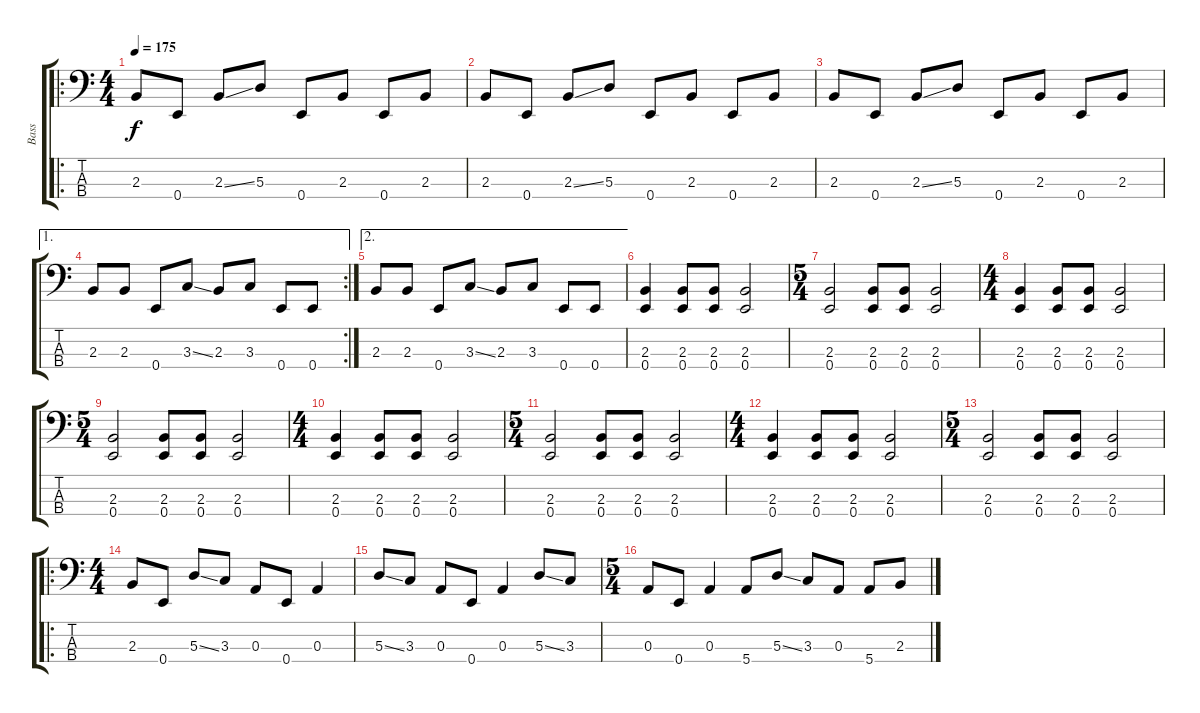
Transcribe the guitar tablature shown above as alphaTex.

\track ("Bass" "Bass") {instrument electricbasspick}
\staff {score tabs}
\tuning (G2 D2 A1 E1) {hide}
\ro
\ts (4 4)
\tempo 175
\clef f4
\ks c
2.3.8{dy f} 0.4.8 2.3{ss}.8 5.3.8 0.4.8 2.3.8 0.4.8 2.3.8 |
2.3.8 0.4.8 2.3{ss}.8 5.3.8 0.4.8 2.3.8 0.4.8 2.3.8 |
2.3.8 0.4.8 2.3{ss}.8 5.3.8 0.4.8 2.3.8 0.4.8 2.3.8 |
\ae 1
\rc 2
2.3.8 2.3.8 0.4.8 3.3{ss}.8 2.3.8 3.3.8 0.4.8 0.4.8 |
\ae 2
2.3.8 2.3.8 0.4.8 3.3{ss}.8 2.3.8 3.3.8 0.4.8 0.4.8 |
(2.3 0.4).4 (2.3 0.4).8 (2.3 0.4).8 (2.3 0.4).2 |
\ts (5 4)
(2.3 0.4).2 (2.3 0.4).8 (2.3 0.4).8 (2.3 0.4).2 |
\ts (4 4)
(2.3 0.4).4 (2.3 0.4).8 (2.3 0.4).8 (2.3 0.4).2 |
\ts (5 4)
(2.3 0.4).2 (2.3 0.4).8 (2.3 0.4).8 (2.3 0.4).2 |
\ts (4 4)
(2.3 0.4).4 (2.3 0.4).8 (2.3 0.4).8 (2.3 0.4).2 |
\ts (5 4)
(2.3 0.4).2 (2.3 0.4).8 (2.3 0.4).8 (2.3 0.4).2 |
\ts (4 4)
(2.3 0.4).4 (2.3 0.4).8 (2.3 0.4).8 (2.3 0.4).2 |
\ts (5 4)
(2.3 0.4).2 (2.3 0.4).8 (2.3 0.4).8 (2.3 0.4).2 |
\ro
\ts (4 4)
2.3.8 0.4.8 5.3{ss}.8 3.3.8 0.3.8 0.4.8 0.3.4 |
5.3{ss}.8 3.3.8 0.3.8 0.4.8 0.3.4 5.3{ss}.8 3.3.8 |
\ts (5 4)
0.3.8 0.4.8 0.3.4 5.4.8 5.3{ss}.8 3.3.8 0.3.8 5.4.8 2.3.8
